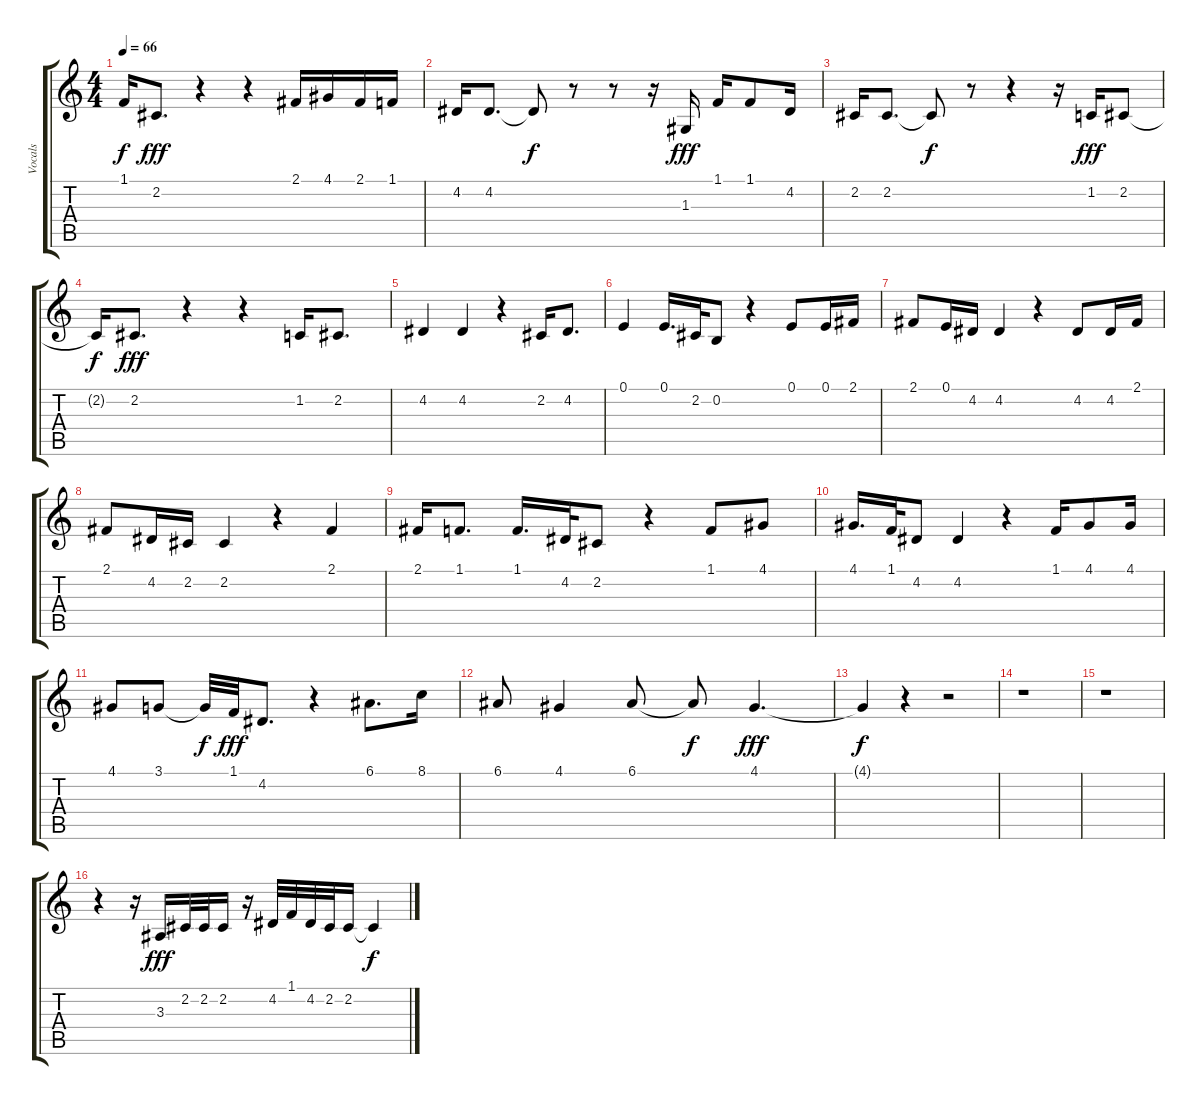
\track ("Vocals" "Vocals") {instrument tenorsax}
\staff {score tabs}
\tuning (E4 B3 G3 D3 A2 E2) {hide}
\ts (4 4)
\tempo 66
\clef g2
\ks c
1.1{t}.16{dy f} 2.2.8{d dy fff} r.4 r.4 2.1.16 4.1.16 2.1.16 1.1.16 |
4.2.16 4.2.8{d} 4.2{t}.8{dy f} r.8 r.8 r.16 1.3.16{dy fff} 1.1.16 1.1.8 4.2.16 |
2.2.16 2.2.8{d} 2.2{t}.8{dy f} r.8 r.4 r.16 1.2.16{dy fff} 2.2.8 |
2.2{t}.16{dy f} 2.2.8{d dy fff} r.4 r.4 1.2.16 2.2.8{d} |
4.2.4 4.2.4 r.4 2.2.16 4.2.8{d} |
0.1.4 0.1.16{d} 2.2.32 0.2.8 r.4 0.1.8 0.1.16 2.1.16 |
2.1.8 0.1.16 4.2.16 4.2.4 r.4 4.2.8 4.2.16 2.1.16 |
2.1.8 4.2.16 2.2.16 2.2.4 r.4 2.1.4 |
2.1.16 1.1.8{d} 1.1.16{d} 4.2.32 2.2.8 r.4 1.1.8 4.1.8 |
4.1.16{d} 1.1.32 4.2.8 4.2.4 r.4 1.1.16 4.1.8 4.1.16 |
4.1.8 3.1.8 3.1{t}.32{dy f} 1.1.32{dy fff} 4.2.8{d} r.4 6.1.8{d} 8.1.16 |
6.1.8 4.1.4 6.1.8 6.1{t}.8{dy f} 4.1.4{d dy fff} |
4.1{t}.4{dy f} r.4 r.2 |
r.1 |
r.1 |
r.4 r.16 3.3.16{dy fff} 2.2.32 2.2.32 2.2.16 r.16 4.2.32 1.1.32 4.2.32 2.2.32 2.2.16 2.2{t}.4{dy f}
